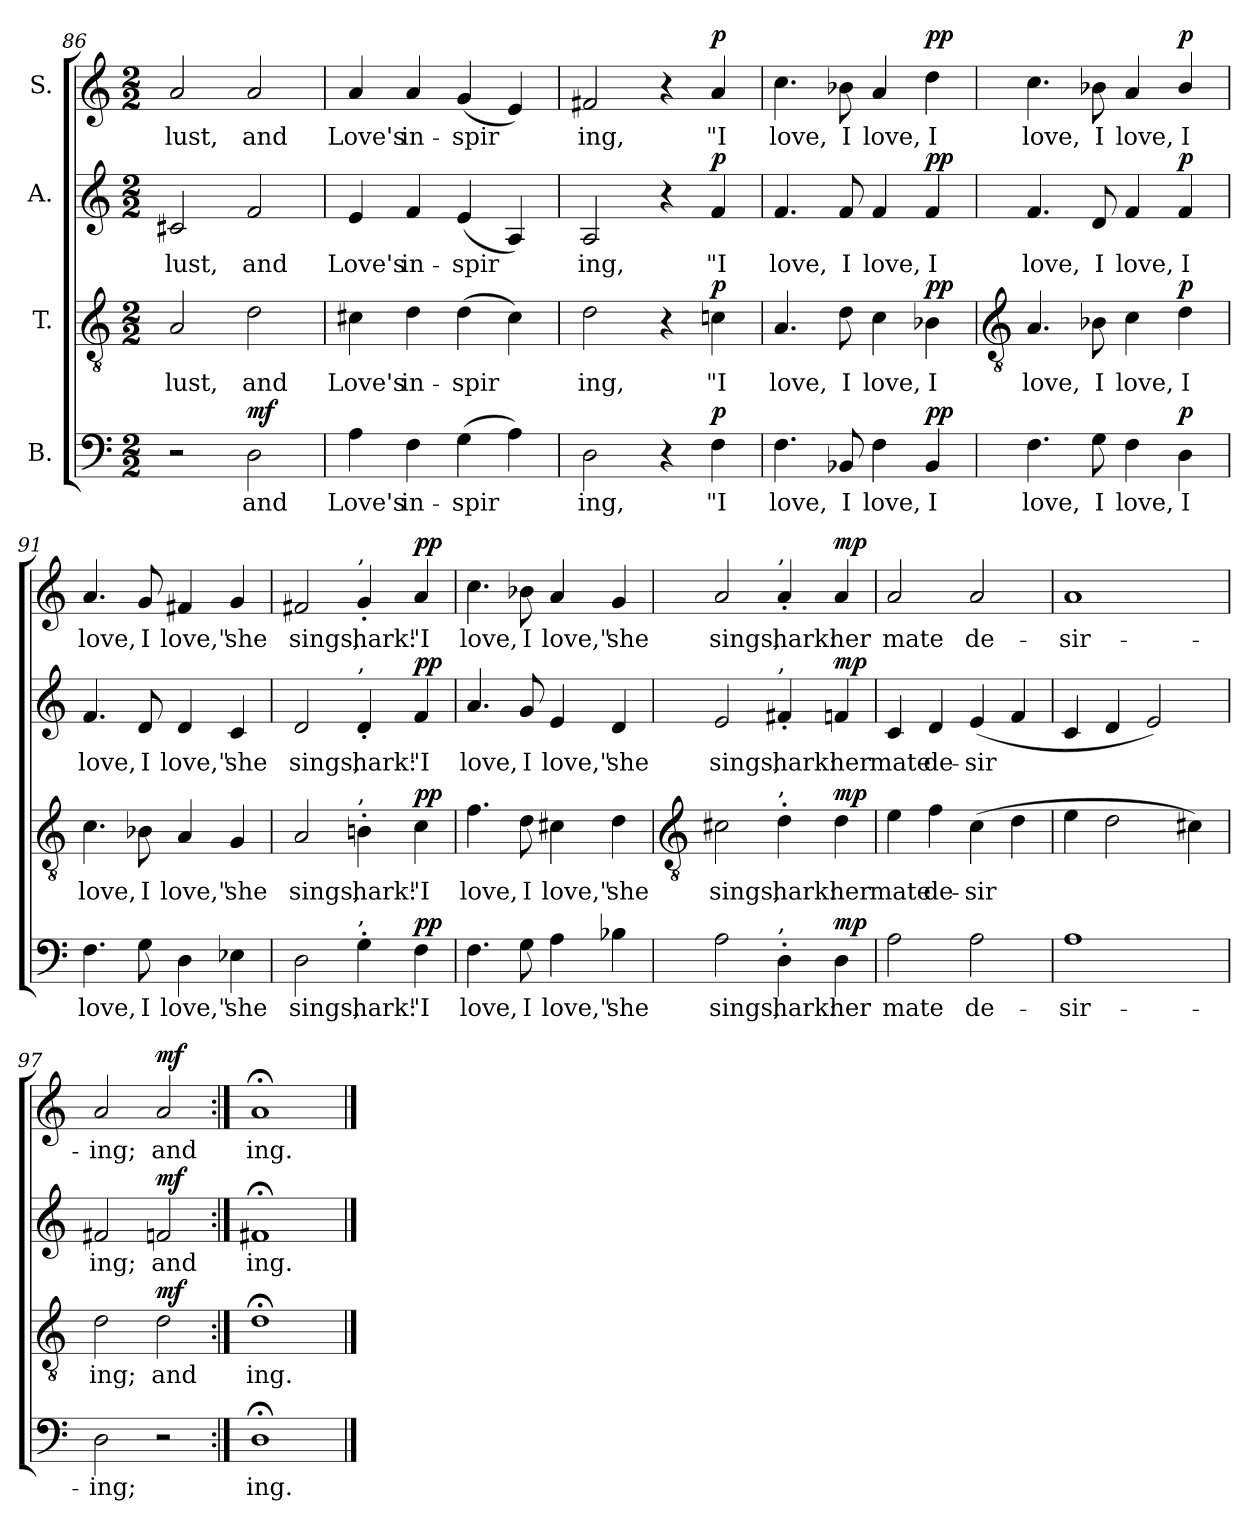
**kern	**text	**dynam	**kern	**text	**dynam	**kern	**text	**dynam	**kern	**text	**dynam
*part4	*part4	*part4	*part3	*part3	*part3	*part2	*part2	*part2	*part1	*part1	*part1
*staff4	*staff4	*staff4	*staff3	*staff3	*staff3	*staff2	*staff2	*staff2	*staff1	*staff1	*staff1
*I"B.	*	*	*I"T.	*	*	*I"A.	*	*	*I"S.	*	*
*clefF4	*	*	*clefGv2	*	*	*clefG2	*	*	*clefG2	*	*
*k[]	*	*	*k[]	*	*	*k[]	*	*	*k[]	*	*
*C:	*	*	*C:	*	*	*C:	*	*	*C:	*	*
*M2/2	*	*	*M2/2	*	*	*M2/2	*	*	*M2/2	*	*
=86	=86	=86	=86	=86	=86	=86	=86	=86	=86	=86	=86
!	!	!	!	!LO:LY:b	!	!	!LO:LY:b	!	!	!LO:LY:b	!
2r	.	.	2A	lust,	.	2c#X	lust,	.	2a	lust,	.
!	!LO:LY:b	!LO:DY:a	!	!LO:LY:b	!	!	!LO:LY:b	!	!	!LO:LY:b	!
2D	and	mf	2d	and	.	2f	and	.	2a	and	.
=87	=87	=87	=87	=87	=87	=87	=87	=87	=87	=87	=87
!	!LO:LY:b	!	!	!LO:LY:b	!	!	!LO:LY:b	!	!	!LO:LY:b	!
4A	Love's	.	4c#X	Love's	.	4e	Love's	.	4a	Love's	.
!	!LO:LY:b	!	!	!LO:LY:b	!	!	!LO:LY:b	!	!	!LO:LY:b	!
4F	in-	.	4d	in-	.	4f	in-	.	4a	in-	.
!	!LO:LY:b	!	!	!LO:LY:b	!	!	!LO:LY:b	!	!	!LO:LY:b	!
(>4G	-spir	.	(>4d	-spir	.	(<4e	-spir	.	(<4g	-spir	.
4A)	.	.	4c#)	.	.	4A)	.	.	4e)	.	.
=88	=88	=88	=88	=88	=88	=88	=88	=88	=88	=88	=88
!	!LO:LY:b	!	!	!LO:LY:b	!	!	!LO:LY:b	!	!	!LO:LY:b	!
2D	ing,	.	2d	ing,	.	2A	ing,	.	2f#X	ing,	.
4r	.	.	4r	.	.	4r	.	.	4r	.	.
!	!LO:LY:b	!LO:DY:a	!	!LO:LY:b	!LO:DY:a	!	!LO:LY:b	!LO:DY:a	!	!LO:LY:b	!LO:DY:a
4F	"I	p	4cn	"I	p	4f	"I	p	4a	"I	p
=89	=89	=89	=89	=89	=89	=89	=89	=89	=89	=89	=89
!	!LO:LY:b	!	!	!LO:LY:b	!	!	!LO:LY:b	!	!	!LO:LY:b	!
4.F	love,	.	4.A	love,	.	4.f	love,	.	4.cc	love,	.
!	!LO:LY:b	!	!	!LO:LY:b	!	!	!LO:LY:b	!	!	!LO:LY:b	!
8BB-X	I	.	8d	I	.	8f	I	.	8b-X	I	.
!	!LO:LY:b	!	!	!LO:LY:b	!	!	!LO:LY:b	!	!	!LO:LY:b	!
4F	love,	.	4c	love,	.	4f	love,	.	4a	love,	.
!	!LO:LY:b	!LO:DY:a	!	!LO:LY:b	!LO:DY:a	!	!LO:LY:b	!LO:DY:a	!	!LO:LY:b	!LO:DY:a
4BB-	I	pp	4B-X	I	pp	4f	I	pp	4dd	I	pp
!!LO:LB:g=z
=90	=90	=90	=90	=90	=90	=90	=90	=90	=90	=90	=90
*	*	*	*clefGv2	*	*	*	*	*	*	*	*
!	!LO:LY:b	!	!	!LO:LY:b	!	!	!LO:LY:b	!	!	!LO:LY:b	!
4.F	love,	.	4.A	love,	.	4.f	love,	.	4.cc	love,	.
!	!LO:LY:b	!	!	!LO:LY:b	!	!	!LO:LY:b	!	!	!LO:LY:b	!
8G	I	.	8B-X	I	.	8d	I	.	8b-X	I	.
!	!LO:LY:b	!	!	!LO:LY:b	!	!	!LO:LY:b	!	!	!LO:LY:b	!
4F	love,	.	4c	love,	.	4f	love,	.	4a	love,	.
!	!LO:LY:b	!LO:DY:a	!	!LO:LY:b	!LO:DY:a	!	!LO:LY:b	!LO:DY:a	!	!LO:LY:b	!LO:DY:a
4D	I	p	4d	I	p	4f	I	p	4b-/	I	p
=91	=91	=91	=91	=91	=91	=91	=91	=91	=91	=91	=91
!	!LO:LY:b	!	!	!LO:LY:b	!	!	!LO:LY:b	!	!	!LO:LY:b	!
4.F	love,	.	4.c	love,	.	4.f	love,	.	4.a	love,	.
!	!LO:LY:b	!	!	!LO:LY:b	!	!	!LO:LY:b	!	!	!LO:LY:b	!
8G	I	.	8B-X	I	.	8d	I	.	8g	I	.
!	!LO:LY:b	!	!	!LO:LY:b	!	!	!LO:LY:b	!	!	!LO:LY:b	!
4D	love,"	.	4A	love,"	.	4d	love,"	.	4f#X	love,"	.
!	!LO:LY:b	!	!	!LO:LY:b	!	!	!LO:LY:b	!	!	!LO:LY:b	!
4E-X	she	.	4G	she	.	4c	she	.	4g	she	.
=92	=92	=92	=92	=92	=92	=92	=92	=92	=92	=92	=92
!	!LO:LY:b	!	!	!LO:LY:b	!	!	!LO:LY:b	!	!	!LO:LY:b	!
2D	sings,	.	2A	sings,	.	2d	sings,	.	2f#X	sings,	.
!	!	!	!	!	!	!	!	!	!LO:TX:a:t=,	!	!
!	!	!	!	!	!	!LO:TX:a:t=,	!	!	!	!	!
!	!	!	!LO:TX:a:t=,	!	!	!	!	!	!	!	!
!LO:TX:a:t=,	!	!	!	!	!	!	!	!	!	!	!
!	!LO:LY:b	!	!	!LO:LY:b	!	!	!LO:LY:b	!	!	!LO:LY:b	!
4G'	hark:	.	4Bn'	hark:	.	4d'	hark:	.	4g'	hark:	.
!	!LO:LY:b	!LO:DY:a	!	!LO:LY:b	!LO:DY:b	!	!LO:LY:b	!LO:DY:a	!	!LO:LY:b	!LO:DY:a
4F	"I	pp	4c	"I	pp	4f	"I	pp	4a	"I	pp
=93	=93	=93	=93	=93	=93	=93	=93	=93	=93	=93	=93
!	!LO:LY:b	!	!	!LO:LY:b	!	!	!LO:LY:b	!	!	!LO:LY:b	!
4.F	love,	.	4.f	love,	.	4.a	love,	.	4.cc	love,	.
!	!LO:LY:b	!	!	!LO:LY:b	!	!	!LO:LY:b	!	!	!LO:LY:b	!
8G	I	.	8d	I	.	8g	I	.	8b-X	I	.
!	!LO:LY:b	!	!	!LO:LY:b	!	!	!LO:LY:b	!	!	!LO:LY:b	!
4A	love,"	.	4c#X	love,"	.	4e	love,"	.	4a	love,"	.
!	!LO:LY:b	!	!	!LO:LY:b	!	!	!LO:LY:b	!	!	!LO:LY:b	!
4B-X	she	.	4d	she	.	4d	she	.	4g	she	.
!!LO:LB:g=z
=94	=94	=94	=94	=94	=94	=94	=94	=94	=94	=94	=94
*	*	*	*clefGv2	*	*	*	*	*	*	*	*
!	!LO:LY:b	!	!	!LO:LY:b	!	!	!LO:LY:b	!	!	!LO:LY:b	!
2A	sings,	.	2c#X	sings,	.	2e	sings,	.	2a	sings,	.
!	!	!	!	!	!	!	!	!	!LO:TX:a:t=,	!	!
!	!	!	!	!	!	!LO:TX:a:t=,	!	!	!	!	!
!	!	!	!LO:TX:a:t=,	!	!	!	!	!	!	!	!
!LO:TX:a:t=,	!	!	!	!	!	!	!	!	!	!	!
!	!LO:LY:b	!	!	!LO:LY:b	!	!	!LO:LY:b	!	!	!LO:LY:b	!
4D'	hark:	.	4d'	hark:	.	4f#X'	hark:	.	4a'	hark:	.
!	!LO:LY:b	!LO:DY:a	!	!LO:LY:b	!LO:DY:a	!	!LO:LY:b	!LO:DY:a	!	!LO:LY:b	!LO:DY:a
4D	her	mp	4d	her	mp	4fn	her	mp	4a	her	mp
=95	=95	=95	=95	=95	=95	=95	=95	=95	=95	=95	=95
!	!LO:LY:b	!	!	!LO:LY:b	!	!	!LO:LY:b	!	!	!LO:LY:b	!
2A	mate	.	4e	mate	.	4c	mate	.	2a	mate	.
!	!	!	!	!LO:LY:b	!	!	!LO:LY:b	!	!	!	!
.	.	.	4f	de-	.	4d	de-	.	.	.	.
!	!LO:LY:b	!	!	!LO:LY:b	!	!	!LO:LY:b	!	!	!LO:LY:b	!
2A	de-	.	(>4c	-sir	.	(<4e	-sir	.	2a	de-	.
.	.	.	4d	.	.	4f	.	.	.	.	.
=96	=96	=96	=96	=96	=96	=96	=96	=96	=96	=96	=96
!	!LO:LY:b	!	!	!	!	!	!	!	!	!LO:LY:b	!
1A	-sir-	.	4e	.	.	4c	.	.	1a	-sir-	.
.	.	.	2d	.	.	4d	.	.	.	.	.
.	.	.	.	.	.	2e)	.	.	.	.	.
.	.	.	4c#X)	.	.	.	.	.	.	.	.
=97	=97	=97	=97	=97	=97	=97	=97	=97	=97	=97	=97
!	!LO:LY:b	!	!	!LO:LY:b	!	!	!LO:LY:b	!	!	!LO:LY:b	!
2D	-ing;	.	2d	ing;	.	2f#X	ing;	.	2a	-ing;	.
!	!	!	!	!LO:LY:b	!LO:DY:b	!	!LO:LY:b	!LO:DY:a	!	!LO:LY:b	!LO:DY:a
2r	.	.	2d	and	mf	2fn	and	mf	2a	and	mf
=98:|!	=98:|!	=98:|!	=98:|!	=98:|!	=98:|!	=98:|!	=98:|!	=98:|!	=98:|!	=98:|!	=98:|!
!	!LO:LY:b	!	!	!LO:LY:b	!	!	!LO:LY:b	!	!	!LO:LY:b	!
1D;<	-ing.	.	1d;<	-ing.	.	1f#X;<	-ing.	.	1a;<	-ing.	.
==	==	==	==	==	==	==	==	==	==	==	==
*-	*-	*-	*-	*-	*-	*-	*-	*-	*-	*-	*-
